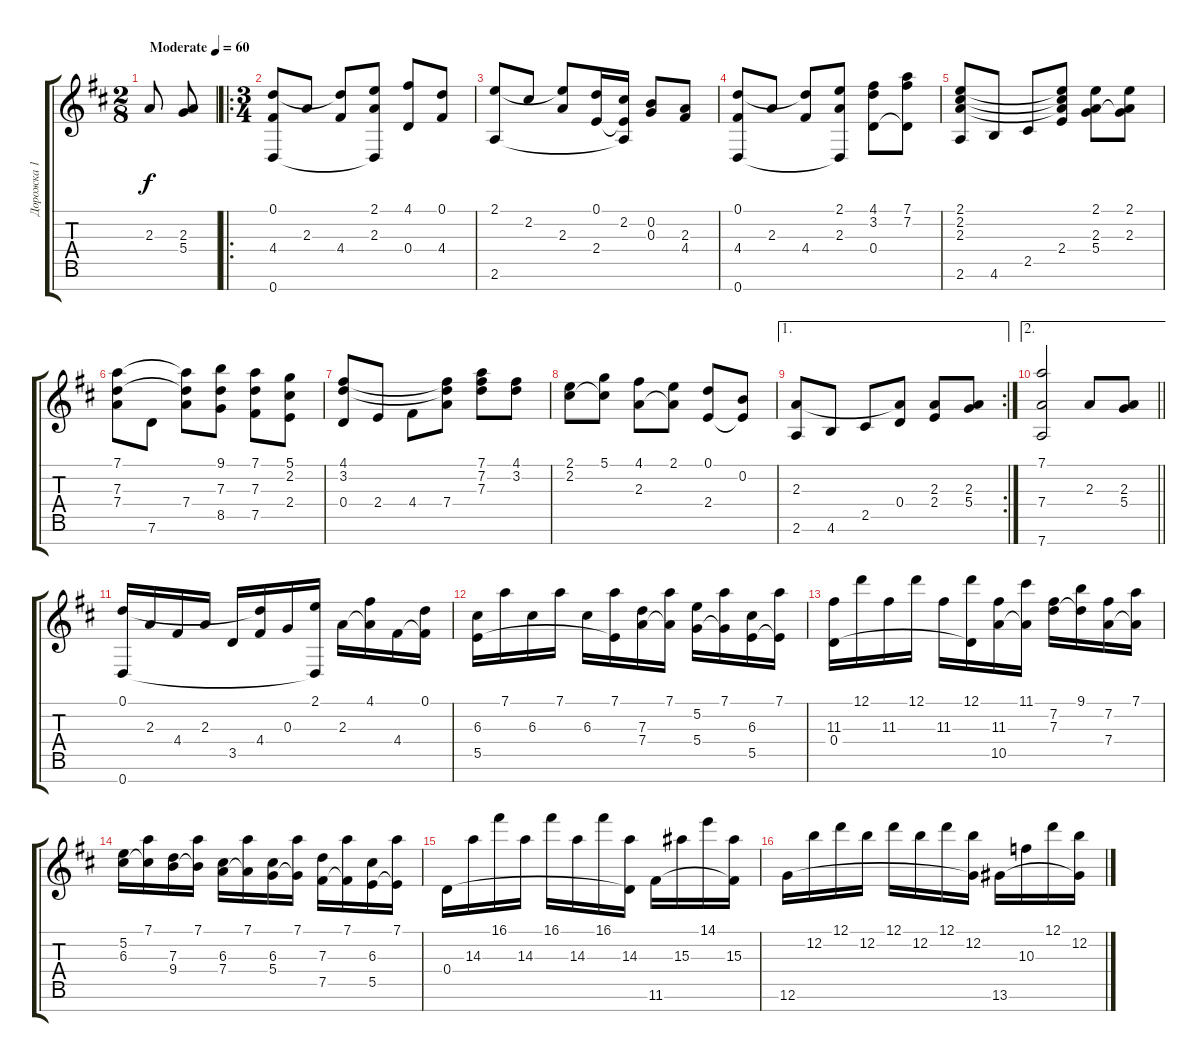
\track ("Дорожка 1" "Дорожка 1") {instrument acousticguitarsteel}
\staff {score tabs}
\tuning (D4 B3 G3 D3 B2 G2 D2) {hide}
\ts (2 8)
\tempo (60 "Moderate")
\clef g2
\ks d
2.3.8{dy f instrument acousticguitarsteel} (2.3 5.4).8 |
\ro
\ts (3 4)
(0.1 4.4 0.7).8 2.3.8 (0.1{t} 4.4).8 (2.1 2.3 0.7{t}).8 (4.1 0.4).8 (0.1 4.4).8 |
(2.1 2.6).8 2.2.8 (2.1{t} 2.3).8 (0.1 2.4).16 (2.2 2.4{t} 2.6{t}).16 (0.2 0.3).8 (2.3 4.4).8 |
(0.1 4.4 0.7).8 2.3.8 (0.1{t} 4.4).8 (2.1 2.3 0.7{t}).8 (4.1 3.2 0.4).8 (7.1 7.2 0.4{t}).8 |
(2.1 2.2 2.3 2.6).8 4.6.8 2.5.8 (2.1{t} 2.2{t} 2.3{t} 2.4).8 (2.1 2.3 5.4).8 (2.1 2.3 5.4{t}).8 |
(7.1 7.3 7.4).8 7.6.8 (7.1{t} 7.3{t} 7.4).8 (9.1 7.3 8.5).8 (7.1 7.3 7.5).8 (5.1 2.2 2.4).8 |
(4.1 3.2 0.4).8 2.4.8 4.4.8 (4.1{t} 3.2{t} 7.4).8 (7.1 7.2 7.3).8 (4.1 3.2).8 |
(2.1 2.2).8 (5.1 2.2{t}).8 (4.1 2.3).8 (2.1 2.3{t}).8 (0.1 2.4).8 (0.2 2.4{t}).8 |
\ae 1
\rc 2
(2.3 2.6).8 4.6.8 2.5.8 (2.3{t} 0.4).8 (2.3 2.4).8 (2.3 5.4).8 |
\ae 2
\barLineRight lightlight
(7.1 7.4 7.7).2 2.3.8 (2.3 5.4).8 |
(0.1 0.7).16 2.3.16 4.4.16 2.3.16 3.5.16 (0.1{t} 4.4).16 0.3.16 (2.1 0.7{t}).16 2.3.16 (4.1 2.3{t}).16 4.4.16 (0.1 4.4{t}).16 |
(6.3 5.5).16 7.1.16 6.3.16 7.1.16 6.3.16 (7.1 5.5{t}).16 (7.3 7.4).16 (7.1 7.4{t}).16 (5.2 5.4).16 (7.1 5.4{t}).16 (6.3 5.5).16 (7.1 5.5{t}).16 |
(11.3 0.4).16 12.1.16 11.3.16 12.1.16 11.3.16 (12.1 0.4{t}).16 (11.3 10.5).16 (11.1 10.5{t}).16 (7.2 7.3).16 (9.1 7.3{t}).16 (7.2 7.4).16 (7.1 7.4{t}).16 |
(5.2 6.3).16 (7.1 6.3{t}).16 (7.3 9.4).16 (7.1 9.4{t}).16 (6.3 7.4).16 (7.1 7.4{t}).16 (6.3 5.4).16 (7.1 5.4{t}).16 (7.3 7.5).16 (7.1 7.5{t}).16 (6.3 5.5).16 (7.1 5.5{t}).16 |
0.4.16 14.3.16 16.1.16 14.3.16 16.1.16 14.3.16 16.1.16 (14.3 0.4{t}).16 11.6.16 15.3.16 14.1.16 (15.3 11.6{t}).16 |
12.6.16 12.2.16 12.1.16 12.2.16 12.1.16 12.2.16 12.1.16 (12.2 12.6{t}).16 13.6.16 10.3.16 12.1.16 (12.2 13.6{t}).16
